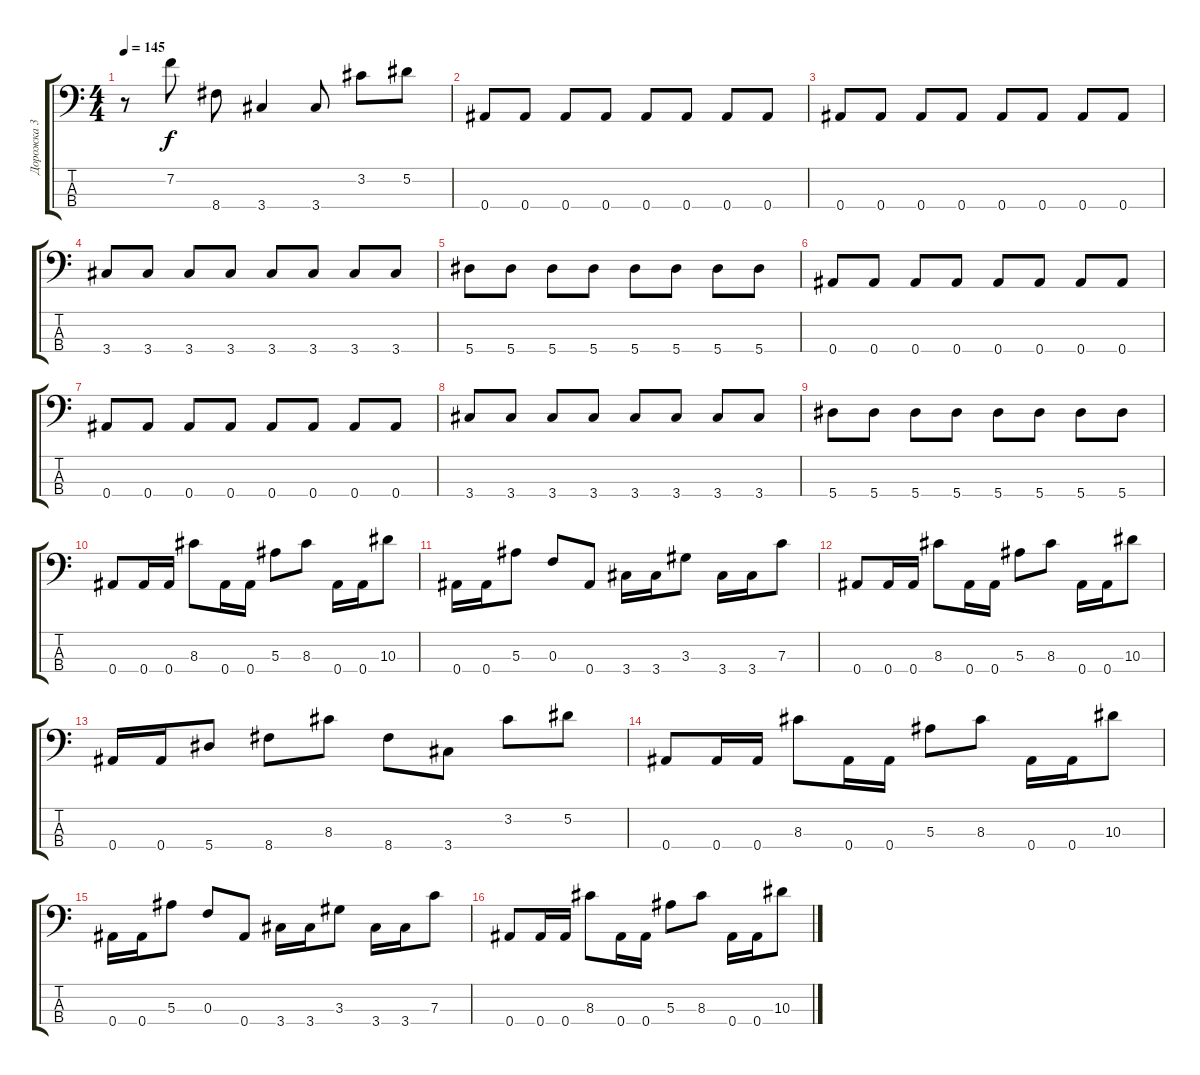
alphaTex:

\track ("Дорожка 3" "Дорожка 3") {instrument electricbassfinger}
\staff {score tabs}
\tuning (Eb3 Bb2 F2 Bb1) {hide}
\ts (4 4)
\tempo 145
\clef f4
\ks c
r.8{dy f} 7.2.8 8.4.8 3.4.4 3.4.8 3.2.8 5.2.8 |
0.4.8 0.4.8 0.4.8 0.4.8 0.4.8 0.4.8 0.4.8 0.4.8 |
0.4.8 0.4.8 0.4.8 0.4.8 0.4.8 0.4.8 0.4.8 0.4.8 |
3.4.8 3.4.8 3.4.8 3.4.8 3.4.8 3.4.8 3.4.8 3.4.8 |
5.4.8 5.4.8 5.4.8 5.4.8 5.4.8 5.4.8 5.4.8 5.4.8 |
0.4.8 0.4.8 0.4.8 0.4.8 0.4.8 0.4.8 0.4.8 0.4.8 |
0.4.8 0.4.8 0.4.8 0.4.8 0.4.8 0.4.8 0.4.8 0.4.8 |
3.4.8 3.4.8 3.4.8 3.4.8 3.4.8 3.4.8 3.4.8 3.4.8 |
5.4.8 5.4.8 5.4.8 5.4.8 5.4.8 5.4.8 5.4.8 5.4.8 |
0.4.8 0.4.16 0.4.16 8.3.8 0.4.16 0.4.16 5.3.8 8.3.8 0.4.16 0.4.16 10.3.8 |
0.4.16 0.4.16 5.3.8 0.3.8 0.4.8 3.4.16 3.4.16 3.3.8 3.4.16 3.4.16 7.3.8 |
0.4.8 0.4.16 0.4.16 8.3.8 0.4.16 0.4.16 5.3.8 8.3.8 0.4.16 0.4.16 10.3.8 |
0.4.16 0.4.16 5.4.8 8.4.8 8.3.8 8.4.8 3.4.8 3.2.8 5.2.8 |
0.4.8 0.4.16 0.4.16 8.3.8 0.4.16 0.4.16 5.3.8 8.3.8 0.4.16 0.4.16 10.3.8 |
0.4.16 0.4.16 5.3.8 0.3.8 0.4.8 3.4.16 3.4.16 3.3.8 3.4.16 3.4.16 7.3.8 |
0.4.8 0.4.16 0.4.16 8.3.8 0.4.16 0.4.16 5.3.8 8.3.8 0.4.16 0.4.16 10.3.8
